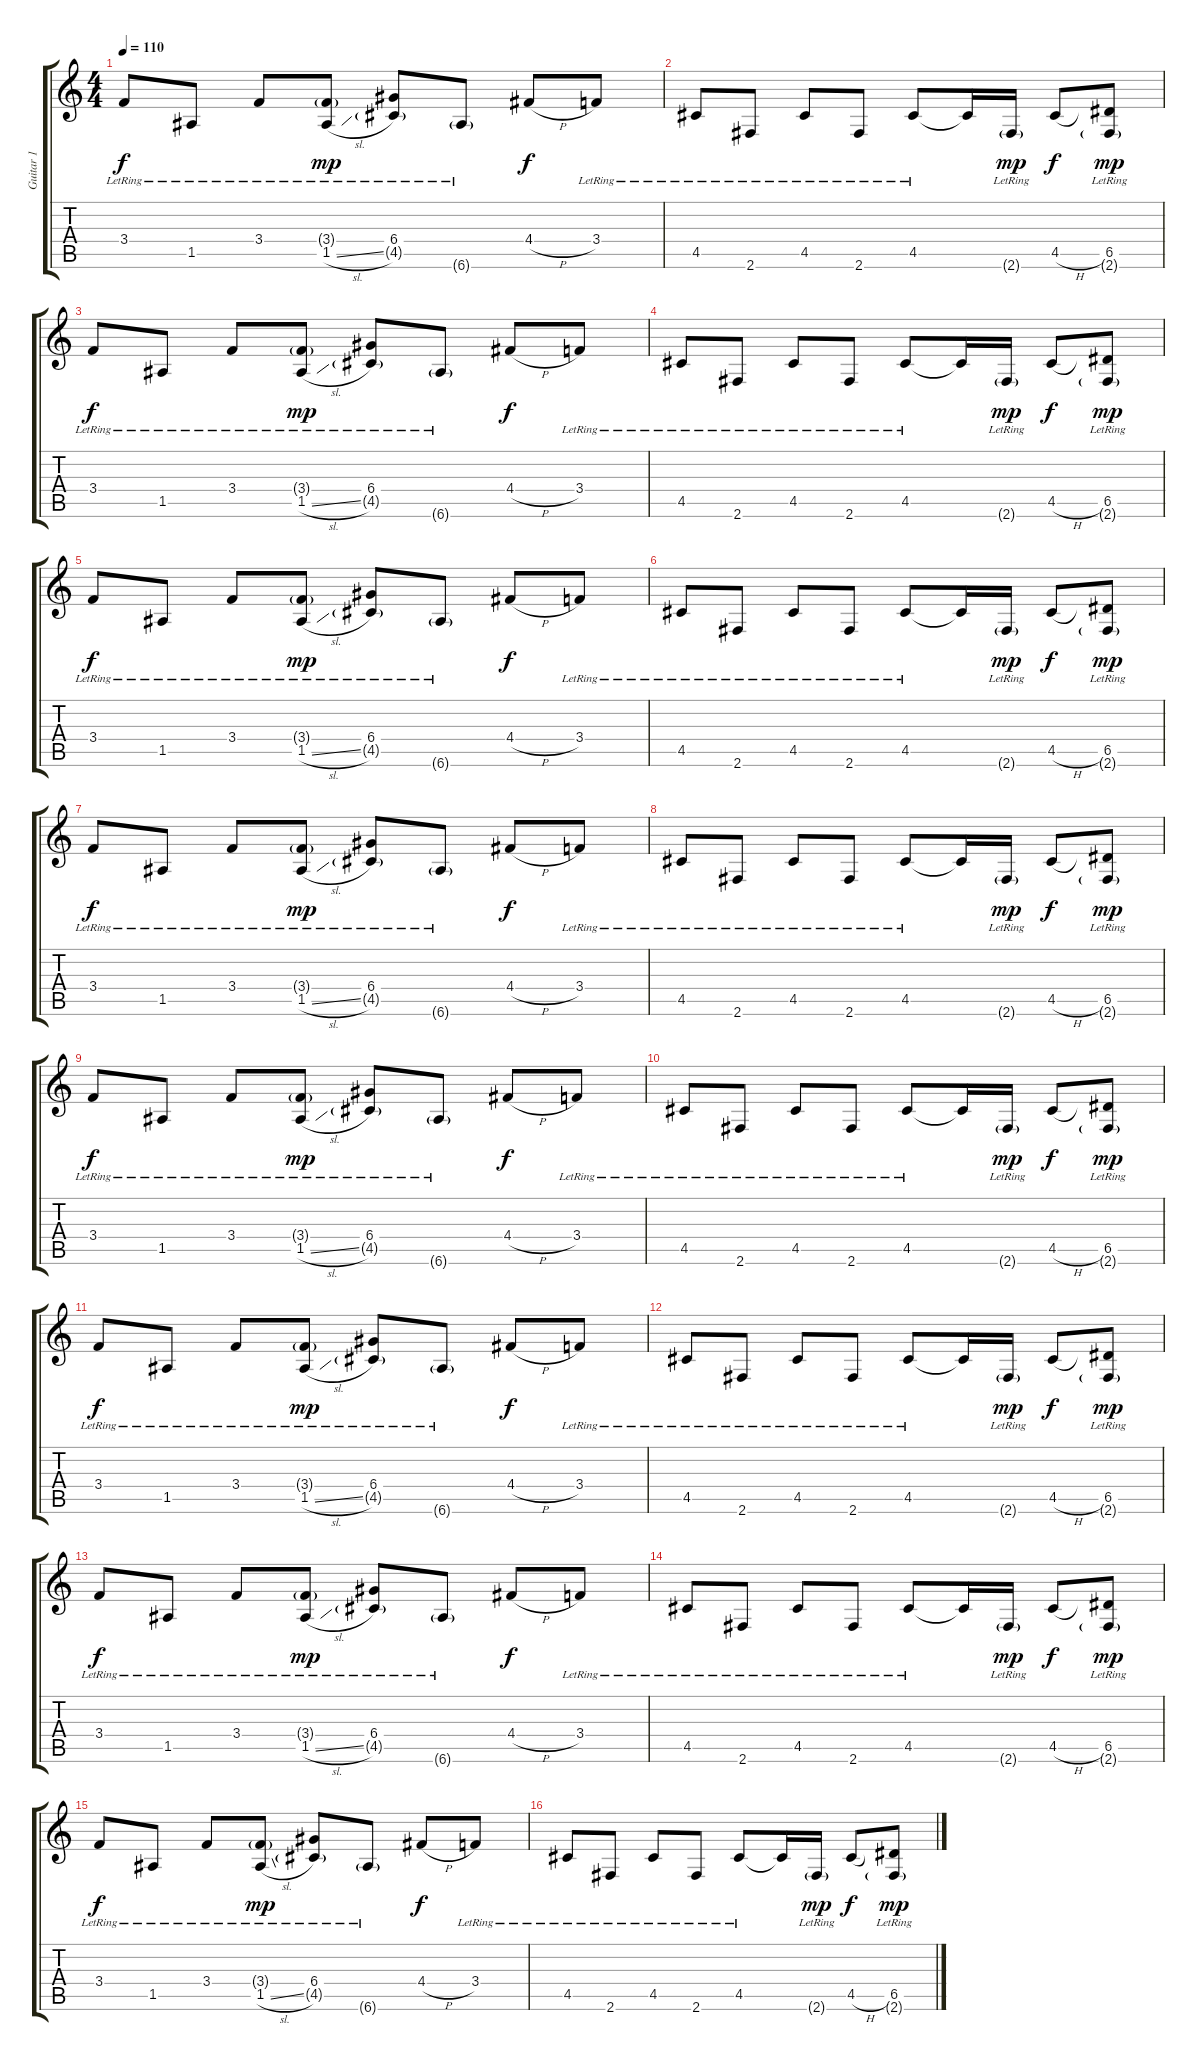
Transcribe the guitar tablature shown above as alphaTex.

\track ("Guitar 1" "Guitar 1") {instrument electricguitarjazz}
\staff {score tabs}
\tuning (E4 B3 G3 D3 A2 E2) {hide}
\ts (4 4)
\tempo 110
\clef g2
\ks c
3.4{lr}.8{dy f instrument electricguitarjazz} 1.5{lr}.8 3.4{lr}.8 (3.4{g lr} 1.5{sl}).8{dy mp} (6.4{lr} 4.5{g lr}).8 6.6{g lr}.8 4.4{h}.8{dy f} 3.4{lr}.8 |
4.5{lr}.8 2.6{lr}.8 4.5{lr}.8 2.6{lr}.8 4.5{lr}.8 4.5{t}.16 2.6{g lr}.16{dy mp} 4.5{h}.8{dy f} (6.5{lr} 2.6{g lr}).8{dy mp} |
3.4{lr}.8{dy f} 1.5{lr}.8 3.4{lr}.8 (3.4{g lr} 1.5{sl}).8{dy mp} (6.4{lr} 4.5{g lr}).8 6.6{g lr}.8 4.4{h}.8{dy f} 3.4{lr}.8 |
4.5{lr}.8 2.6{lr}.8 4.5{lr}.8 2.6{lr}.8 4.5{lr}.8 4.5{t}.16 2.6{g lr}.16{dy mp} 4.5{h}.8{dy f} (6.5{lr} 2.6{g lr}).8{dy mp} |
3.4{lr}.8{dy f} 1.5{lr}.8 3.4{lr}.8 (3.4{g lr} 1.5{sl}).8{dy mp} (6.4{lr} 4.5{g lr}).8 6.6{g lr}.8 4.4{h}.8{dy f} 3.4{lr}.8 |
4.5{lr}.8 2.6{lr}.8 4.5{lr}.8 2.6{lr}.8 4.5{lr}.8 4.5{t}.16 2.6{g lr}.16{dy mp} 4.5{h}.8{dy f} (6.5{lr} 2.6{g lr}).8{dy mp} |
3.4{lr}.8{dy f} 1.5{lr}.8 3.4{lr}.8 (3.4{g lr} 1.5{sl}).8{dy mp} (6.4{lr} 4.5{g lr}).8 6.6{g lr}.8 4.4{h}.8{dy f} 3.4{lr}.8 |
4.5{lr}.8 2.6{lr}.8 4.5{lr}.8 2.6{lr}.8 4.5{lr}.8 4.5{t}.16 2.6{g lr}.16{dy mp} 4.5{h}.8{dy f} (6.5{lr} 2.6{g lr}).8{dy mp} |
3.4{lr}.8{dy f} 1.5{lr}.8 3.4{lr}.8 (3.4{g lr} 1.5{sl}).8{dy mp} (6.4{lr} 4.5{g lr}).8 6.6{g lr}.8 4.4{h}.8{dy f} 3.4{lr}.8 |
4.5{lr}.8 2.6{lr}.8 4.5{lr}.8 2.6{lr}.8 4.5{lr}.8 4.5{t}.16 2.6{g lr}.16{dy mp} 4.5{h}.8{dy f} (6.5{lr} 2.6{g lr}).8{dy mp} |
3.4{lr}.8{dy f} 1.5{lr}.8 3.4{lr}.8 (3.4{g lr} 1.5{sl}).8{dy mp} (6.4{lr} 4.5{g lr}).8 6.6{g lr}.8 4.4{h}.8{dy f} 3.4{lr}.8 |
4.5{lr}.8 2.6{lr}.8 4.5{lr}.8 2.6{lr}.8 4.5{lr}.8 4.5{t}.16 2.6{g lr}.16{dy mp} 4.5{h}.8{dy f} (6.5{lr} 2.6{g lr}).8{dy mp} |
3.4{lr}.8{dy f} 1.5{lr}.8 3.4{lr}.8 (3.4{g lr} 1.5{sl}).8{dy mp} (6.4{lr} 4.5{g lr}).8 6.6{g lr}.8 4.4{h}.8{dy f} 3.4{lr}.8 |
4.5{lr}.8 2.6{lr}.8 4.5{lr}.8 2.6{lr}.8 4.5{lr}.8 4.5{t}.16 2.6{g lr}.16{dy mp} 4.5{h}.8{dy f} (6.5{lr} 2.6{g lr}).8{dy mp} |
3.4{lr}.8{dy f} 1.5{lr}.8 3.4{lr}.8 (3.4{g lr} 1.5{sl}).8{dy mp} (6.4{lr} 4.5{g lr}).8 6.6{g lr}.8 4.4{h}.8{dy f} 3.4{lr}.8 |
4.5{lr}.8 2.6{lr}.8 4.5{lr}.8 2.6{lr}.8 4.5{lr}.8 4.5{t}.16 2.6{g lr}.16{dy mp} 4.5{h}.8{dy f} (6.5{lr} 2.6{g lr}).8{dy mp}
